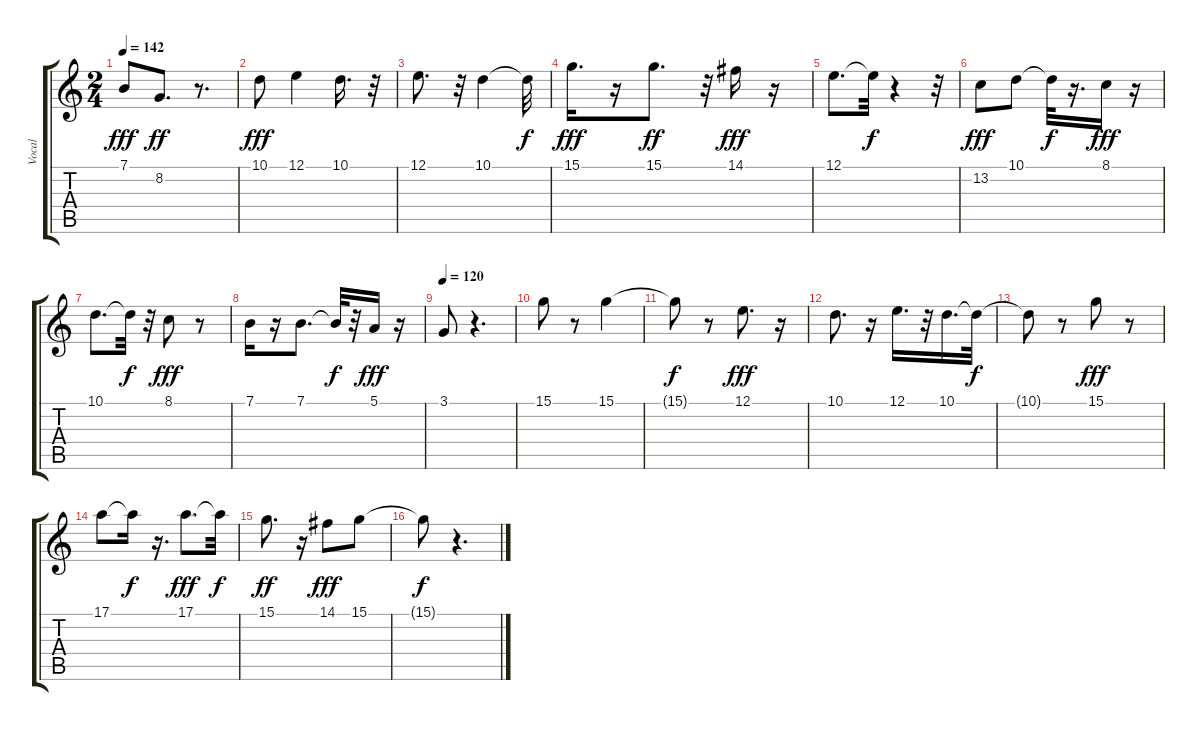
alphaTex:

\track ("Vocal" "Vocal") {instrument voiceoohs}
\staff {score tabs}
\tuning (E4 B3 G3 D3 A2 E2) {hide}
\ts (2 4)
\tempo 142
\clef g2
\ks c
7.1.8{dy fff} 8.2.8{d dy ff} r.8{d} |
10.1.8{dy fff} 12.1.4 10.1.16{d} r.32 |
12.1.8{d} r.32 10.1.4 10.1{t}.32{dy f} |
15.1.16{d dy fff} r.16 15.1.8{d dy ff} r.32 14.1.16{dy fff} r.16 |
12.1.8{d} 12.1{t}.32{dy f} r.4 r.32 |
13.2.8{dy fff} 10.1.8 10.1{t}.32{dy f} r.16{d} 8.1.16{dy fff} r.16 |
10.1.8{d} 10.1{t}.32{dy f} r.32 8.1.8{dy fff} r.8 |
7.1.16 r.16 7.1.8{d} 7.1{t}.32{dy f} r.32 5.1.16{dy fff} r.16 |
\tempo 120
3.1.8 r.4{d} |
15.1.8 r.8 15.1.4 |
15.1{t}.8{dy f} r.8 12.1.8{d dy fff} r.16 |
10.1.8{d} r.16 12.1.16{d} r.32 10.1.16{d} 10.1{t}.32{dy f} |
10.1{t}.8 r.8 15.1.8{dy fff} r.8 |
17.1.8 17.1{t}.16{dy f} r.16{d} 17.1.8{d dy fff} 17.1{t}.32{dy f} |
15.1.8{d dy ff} r.16 14.1.8{dy fff} 15.1.8 |
15.1{t}.8{dy f} r.4{d}
